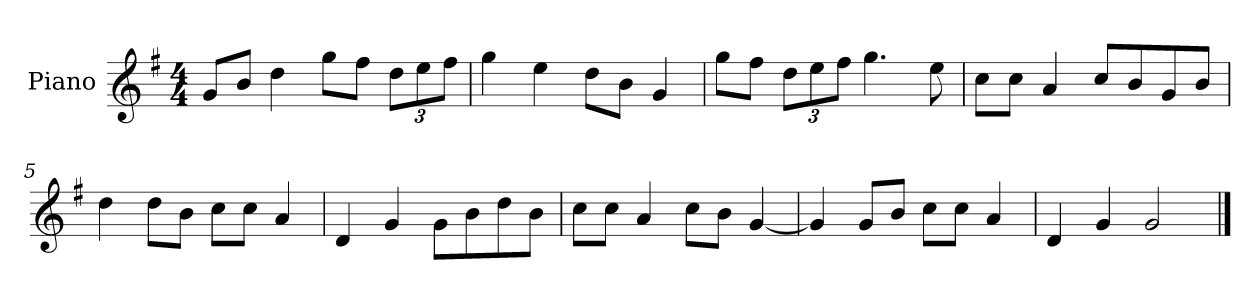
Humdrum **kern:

**kern
*part1
*staff1
*I"Piano
*I'P-no
*clefG2
*k[f#]
*M4/4
*MM90
=1
8g/L
8b/J
4dd\
8gg\L
8ff#\J
*Xbrackettup
12dd\L
12ee\
12ff#\J
=2
4gg\
4ee\
8dd\L
8b\J
4g/
=3
8gg\L
8ff#\J
12dd\L
12ee\
12ff#\J
4.gg\
8ee\
=4
8cc\L
8cc\J
4a/
8cc/L
8b/
8g/
8b/J
=5
4dd\
8dd\L
8b\J
8cc\L
8cc\J
4a/
!!LO:LB:g=z
=6
4d/
4g/
8g\L
8b\
8dd\
8b\J
=7
8cc\L
8cc\J
4a/
8cc\L
8b\J
[4g/
=8
4g/]
8g/L
8b/J
8cc\L
8cc\J
4a/
=9
4d/
4g/
2g/
==
*-
